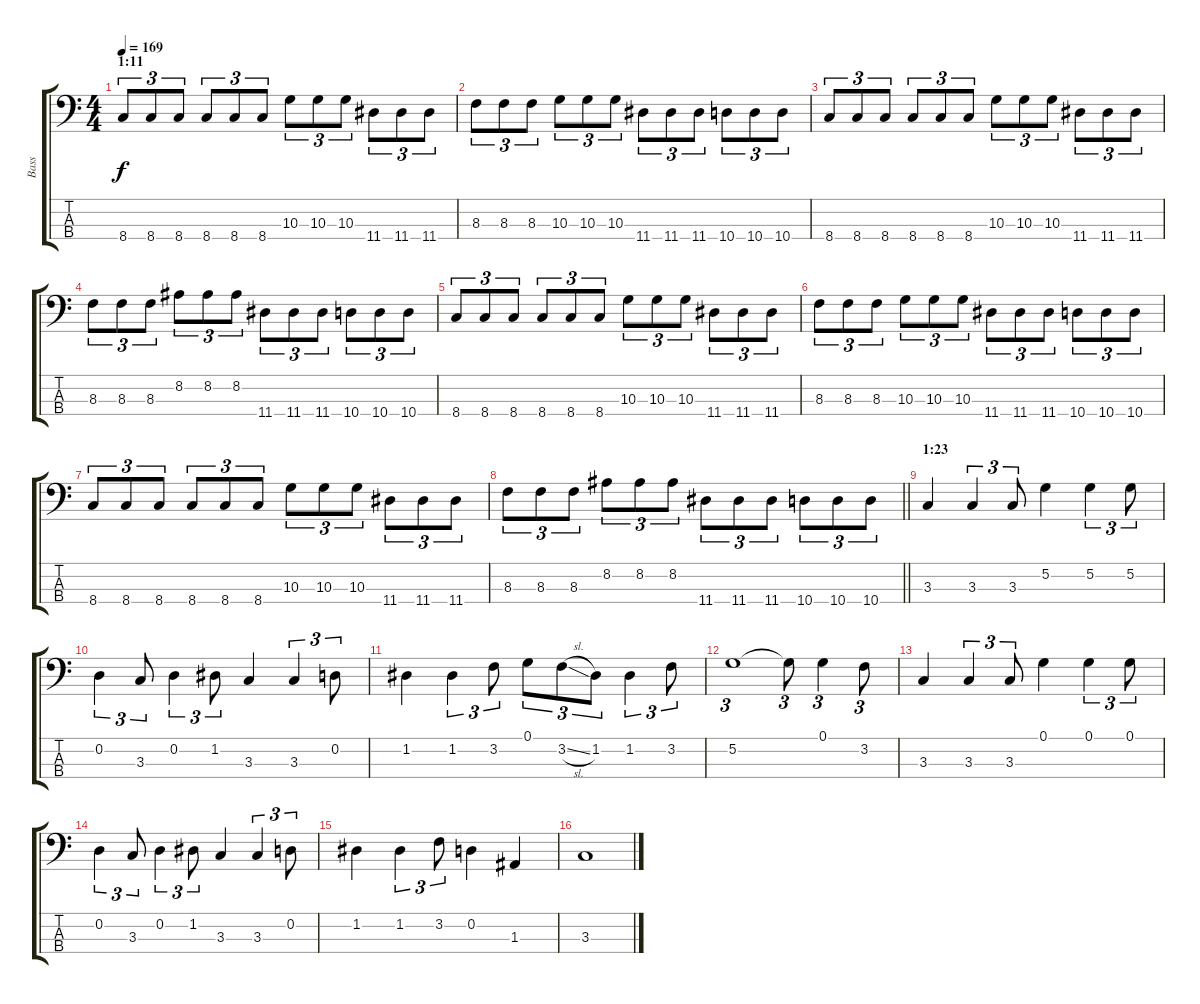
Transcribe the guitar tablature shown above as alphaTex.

\track ("Bass" "Bass") {instrument electricbassfinger}
\staff {score tabs}
\tuning (G2 D2 A1 E1) {hide}
\ts (4 4)
\section ("" "1:11")
\tempo 169
\clef f4
\ks c
8.4.8{tu (3 2) dy f} 8.4.8{tu (3 2)} 8.4.8{tu (3 2)} 8.4.8{tu (3 2)} 8.4.8{tu (3 2)} 8.4.8{tu (3 2)} 10.3.8{tu (3 2)} 10.3.8{tu (3 2)} 10.3.8{tu (3 2)} 11.4.8{tu (3 2)} 11.4.8{tu (3 2)} 11.4.8{tu (3 2)} |
8.3.8{tu (3 2)} 8.3.8{tu (3 2)} 8.3.8{tu (3 2)} 10.3.8{tu (3 2)} 10.3.8{tu (3 2)} 10.3.8{tu (3 2)} 11.4.8{tu (3 2)} 11.4.8{tu (3 2)} 11.4.8{tu (3 2)} 10.4.8{tu (3 2)} 10.4.8{tu (3 2)} 10.4.8{tu (3 2)} |
8.4.8{tu (3 2)} 8.4.8{tu (3 2)} 8.4.8{tu (3 2)} 8.4.8{tu (3 2)} 8.4.8{tu (3 2)} 8.4.8{tu (3 2)} 10.3.8{tu (3 2)} 10.3.8{tu (3 2)} 10.3.8{tu (3 2)} 11.4.8{tu (3 2)} 11.4.8{tu (3 2)} 11.4.8{tu (3 2)} |
8.3.8{tu (3 2)} 8.3.8{tu (3 2)} 8.3.8{tu (3 2)} 8.2.8{tu (3 2)} 8.2.8{tu (3 2)} 8.2.8{tu (3 2)} 11.4.8{tu (3 2)} 11.4.8{tu (3 2)} 11.4.8{tu (3 2)} 10.4.8{tu (3 2)} 10.4.8{tu (3 2)} 10.4.8{tu (3 2)} |
8.4.8{tu (3 2)} 8.4.8{tu (3 2)} 8.4.8{tu (3 2)} 8.4.8{tu (3 2)} 8.4.8{tu (3 2)} 8.4.8{tu (3 2)} 10.3.8{tu (3 2)} 10.3.8{tu (3 2)} 10.3.8{tu (3 2)} 11.4.8{tu (3 2)} 11.4.8{tu (3 2)} 11.4.8{tu (3 2)} |
8.3.8{tu (3 2)} 8.3.8{tu (3 2)} 8.3.8{tu (3 2)} 10.3.8{tu (3 2)} 10.3.8{tu (3 2)} 10.3.8{tu (3 2)} 11.4.8{tu (3 2)} 11.4.8{tu (3 2)} 11.4.8{tu (3 2)} 10.4.8{tu (3 2)} 10.4.8{tu (3 2)} 10.4.8{tu (3 2)} |
8.4.8{tu (3 2)} 8.4.8{tu (3 2)} 8.4.8{tu (3 2)} 8.4.8{tu (3 2)} 8.4.8{tu (3 2)} 8.4.8{tu (3 2)} 10.3.8{tu (3 2)} 10.3.8{tu (3 2)} 10.3.8{tu (3 2)} 11.4.8{tu (3 2)} 11.4.8{tu (3 2)} 11.4.8{tu (3 2)} |
\barLineRight lightlight
8.3.8{tu (3 2)} 8.3.8{tu (3 2)} 8.3.8{tu (3 2)} 8.2.8{tu (3 2)} 8.2.8{tu (3 2)} 8.2.8{tu (3 2)} 11.4.8{tu (3 2)} 11.4.8{tu (3 2)} 11.4.8{tu (3 2)} 10.4.8{tu (3 2)} 10.4.8{tu (3 2)} 10.4.8{tu (3 2)} |
\section ("" "1:23")
3.3.4 3.3.4{tu (3 2)} 3.3.8{tu (3 2)} 5.2.4 5.2.4{tu (3 2)} 5.2.8{tu (3 2)} |
0.2.4{tu (3 2)} 3.3.8{tu (3 2)} 0.2.4{tu (3 2)} 1.2.8{tu (3 2)} 3.3.4 3.3.4{tu (3 2)} 0.2.8{tu (3 2)} |
1.2.4 1.2.4{tu (3 2)} 3.2.8{tu (3 2)} 0.1.8{tu (3 2)} 3.2{sl}.8{tu (3 2)} 1.2.8{tu (3 2)} 1.2.4{tu (3 2)} 3.2.8{tu (3 2)} |
5.2.1{tu (3 2)} 5.2{t}.8{tu (3 2)} 0.1.4{tu (3 2)} 3.2.8{tu (3 2)} |
3.3.4 3.3.4{tu (3 2)} 3.3.8{tu (3 2)} 0.1.4 0.1.4{tu (3 2)} 0.1.8{tu (3 2)} |
0.2.4{tu (3 2)} 3.3.8{tu (3 2)} 0.2.4{tu (3 2)} 1.2.8{tu (3 2)} 3.3.4 3.3.4{tu (3 2)} 0.2.8{tu (3 2)} |
1.2.4 1.2.4{tu (3 2)} 3.2.8{tu (3 2)} 0.2.4 1.3.4 |
3.3.1
